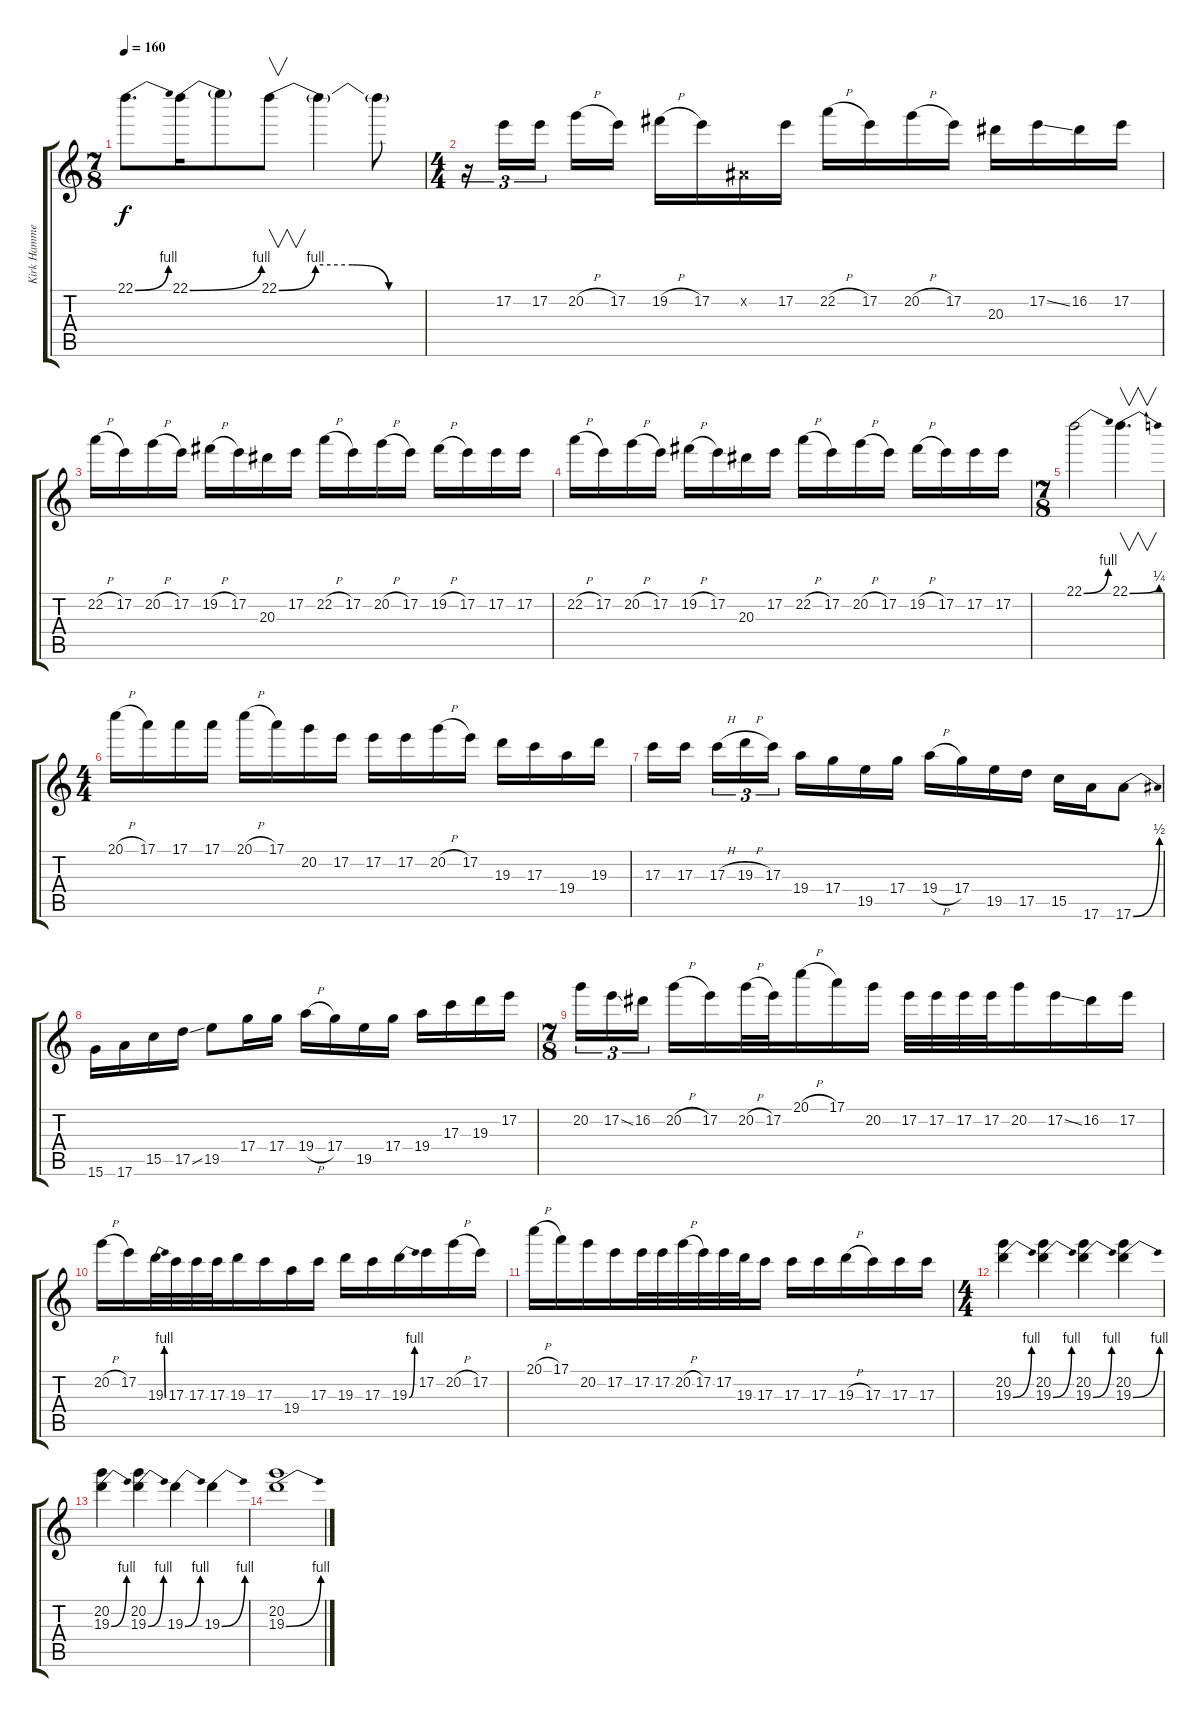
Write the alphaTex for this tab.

\track ("Kirk Hammett" "Kirk Hamme") {instrument distortionguitar}
\staff {score tabs}
\tuning (E4 B3 G3 D3 A2 E2) {hide}
\ts (7 8)
\tempo 160
\clef g2
\ks c
22.1{be (bend 0 0 60 4)}.8{d dy f} 22.1{be (bend 0 0 60 4)}.16 22.1{t}.8 22.1{be (custom 0 0 15 4 30 4 45 0 60 0)}.8{v} 22.1{t}.4 22.1{t}.8 |
\ts (4 4)
r.16{tu (3 2)} 17.2.16{tu (3 2)} 17.2.16{tu (3 2)} 20.2{h}.16 17.2.16 19.2{h}.16 17.2.16 -1.2{x}.16 17.2.16 22.2{h}.16 17.2.16 20.2{h}.16 17.2.16 20.3.16 17.2{ss}.16 16.2.16 17.2.16 |
22.2{h}.16 17.2.16 20.2{h}.16 17.2.16 19.2{h}.16 17.2.16 20.3.16 17.2.16 22.2{h}.16 17.2.16 20.2{h}.16 17.2.16 19.2{h}.16 17.2.16 17.2.16 17.2.16 |
22.2{h}.16 17.2.16 20.2{h}.16 17.2.16 19.2{h}.16 17.2.16 20.3.16 17.2.16 22.2{h}.16 17.2.16 20.2{h}.16 17.2.16 19.2{h}.16 17.2.16 17.2.16 17.2.16 |
\ts (7 8)
22.1{be (bend 0 0 60 4)}.2 22.1{be (bend 0 0 60 1)}.4{v d} |
\ts (4 4)
20.1{h}.16 17.1.16 17.1.16 17.1.16 20.1{h}.16 17.1.16 20.2.16 17.2.16 17.2.16 17.2.16 20.2{h}.16 17.2.16 19.3.16 17.3.16 19.4.16 19.3.16 |
17.3.16 17.3.16 17.3{h}.16{tu (3 2)} 19.3{h}.16{tu (3 2)} 17.3.16{tu (3 2)} 19.4.16 17.4.16 19.5.16 17.4.16 19.4{h}.16 17.4.16 19.5.16 17.5.16 15.5.16 17.6.16 17.6{be (bend 0 0 60 2)}.8 |
15.6.16 17.6.16 15.5.16 17.5{ss}.16 19.5.8 17.4.16 17.4.16 19.4{h}.16 17.4.16 19.5.16 17.4.16 19.4.16 17.3.16 19.3.16 17.2.16 |
\ts (7 8)
20.2.16{tu (3 2)} 17.2{ss}.16{tu (3 2)} 16.2.16{tu (3 2)} 20.2{h}.16 17.2.16 20.2{h}.32 17.2.32 20.1{h}.16 17.1.16 20.2.16 17.2.32 17.2.32 17.2.32 17.2.32 20.2.16 17.2{ss}.16 16.2.16 17.2.16 |
20.2{h}.16 17.2.16 19.3{be (bend 0 0 60 4)}.32 17.3.32 17.3.32 17.3.32 19.3.16 17.3.16 19.4.16 17.3.16 19.3.16 17.3.16 19.3{be (bend 0 0 60 4)}.16 17.2.16 20.2{h}.16 17.2.16 |
20.1{h}.16 17.1.16 20.2.16 17.2.16 17.2.32 17.2.32 20.2{h}.32 17.2.32 17.2.32 19.3.32 17.3.16 17.3.16 17.3.16 19.3{h}.16 17.3.16 17.3.16 17.3.16 |
\ts (4 4)
(20.2 19.3{be (bend 0 0 60 4)}).4 (20.2 19.3{be (bend 0 0 60 4)}).4 (20.2 19.3{be (bend 0 0 60 4)}).4 (20.2 19.3{be (bend 0 0 60 4)}).4 |
(20.2 19.3{be (bend 0 0 60 4)}).4 (20.2 19.3{be (bend 0 0 60 4)}).4 19.3{be (bend 0 0 60 4)}.4 19.3{be (bend 0 0 60 4)}.4 |
(20.2 19.3{be (bend 0 0 60 4)}).1
